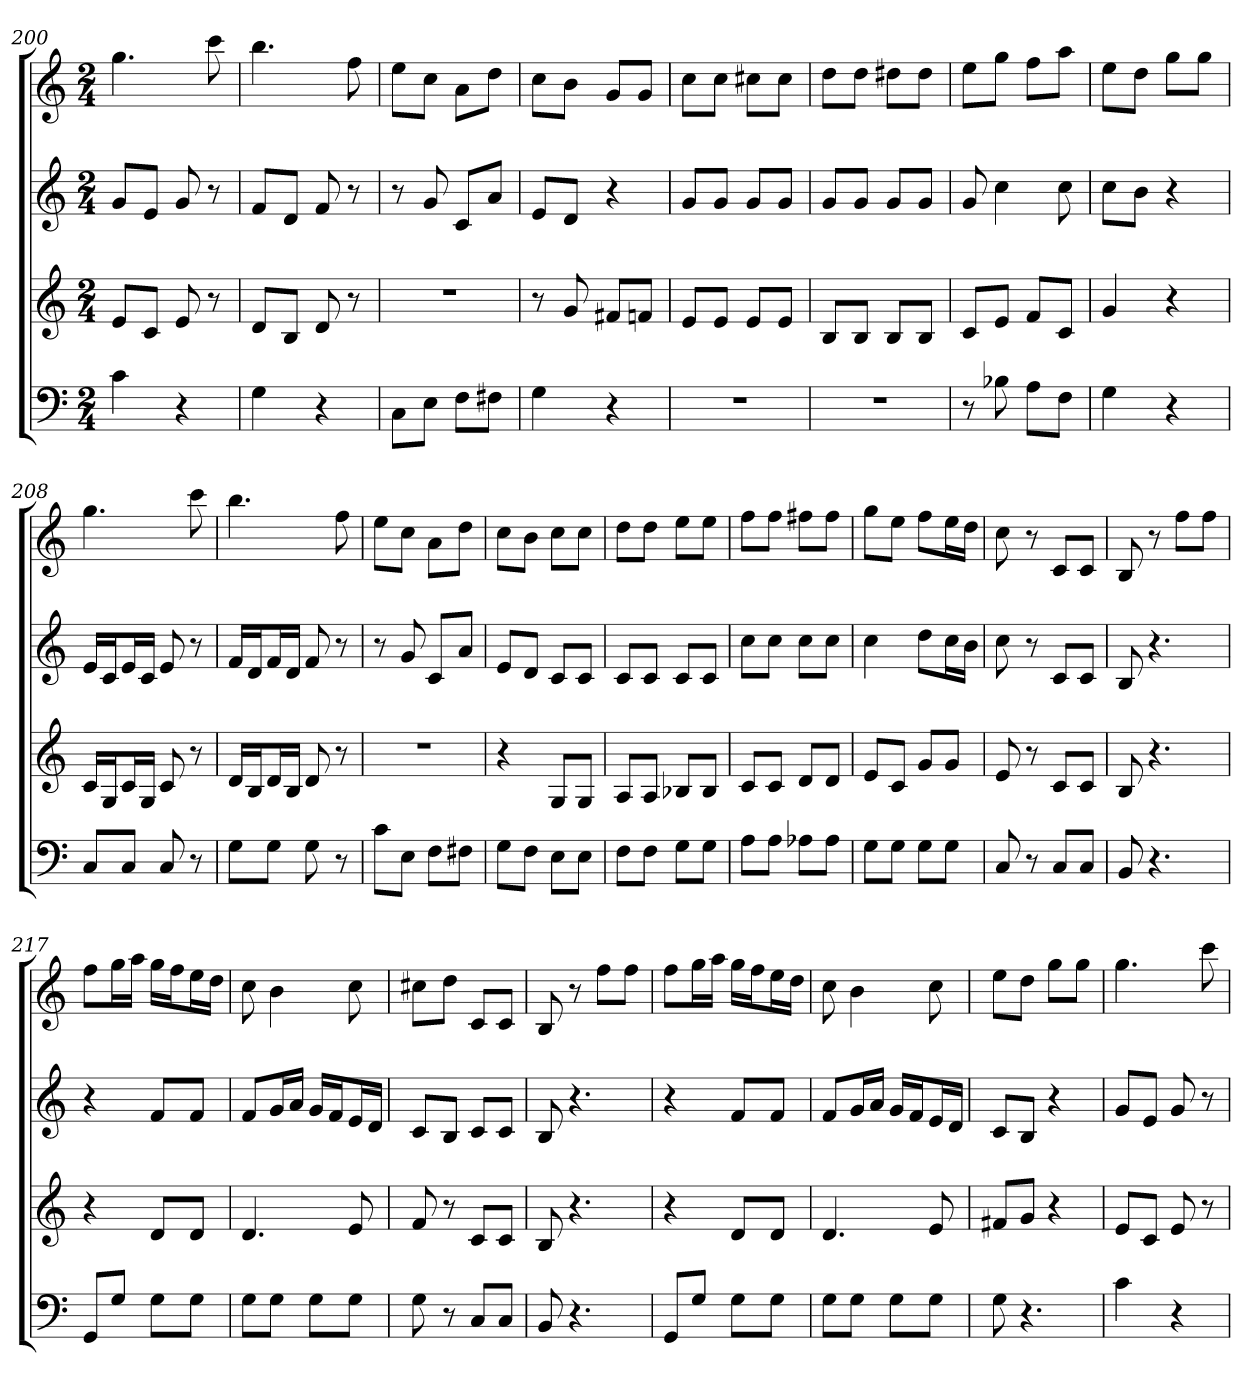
**kern	**kern	**kern	**kern
*part4	*part3	*part2	*part1
*staff4	*staff3	*staff2	*staff1
*k[]	*k[]	*k[]	*k[]
*C:	*C:	*C:	*C:
*M2/4	*M2/4	*M2/4	*M2/4
=200	=200	=200	=200
4c	8eL	8gL	4.gg
.	8cJ	8eJ	.
4r	8e	8g	.
.	8r	8r	8ccc
=201	=201	=201	=201
4G	8dL	8fL	4.bb
.	8BJ	8dJ	.
4r	8d	8f	.
.	8r	8r	8ff
=202	=202	=202	=202
8CL	2r	8r	8eeL
8EJ	.	8g	8ccJ
8FL	.	8cL	8aL
8F#XJ	.	8aJ	8ddJ
=203	=203	=203	=203
4G	8r	8eL	8ccL
.	8g	8dJ	8bJ
4r	8f#XL	4r	8gL
.	8fnJ	.	8gJ
=204	=204	=204	=204
2r	8eL	8gL	8ccL
.	8eJ	8gJ	8ccJ
.	8eL	8gL	8cc#XL
.	8eJ	8gJ	8cc#J
=205	=205	=205	=205
2r	8BL	8gL	8ddL
.	8BJ	8gJ	8ddJ
.	8BL	8gL	8dd#XL
.	8BJ	8gJ	8dd#J
=206	=206	=206	=206
8r	8cL	8g	8eeL
8B-X	8eJ	4cc	8ggJ
8AL	8fL	.	8ffL
8FJ	8cJ	8cc	8aaJ
=207	=207	=207	=207
4G	4g	8ccL	8eeL
.	.	8bJ	8ddJ
4r	4r	4r	8ggL
.	.	.	8ggJ
=208	=208	=208	=208
8CL	16cLL	16eLL	4.gg
.	16GJ	16cJ	.
8CJ	16cL	16eL	.
.	16GJJ	16cJJ	.
8C	8c	8e	.
8r	8r	8r	8ccc
=209	=209	=209	=209
8GL	16dLL	16fLL	4.bb
.	16BJ	16dJ	.
8GJ	16dL	16fL	.
.	16BJJ	16dJJ	.
8G	8d	8f	.
8r	8r	8r	8ff
=210	=210	=210	=210
8cL	2r	8r	8eeL
8EJ	.	8g	8ccJ
8FL	.	8cL	8aL
8F#XJ	.	8aJ	8ddJ
=211	=211	=211	=211
8GL	4r	8eL	8ccL
8FJ	.	8dJ	8bJ
8EL	8GL	8cL	8ccL
8EJ	8GJ	8cJ	8ccJ
=212	=212	=212	=212
8FL	8AL	8cL	8ddL
8FJ	8AJ	8cJ	8ddJ
8GL	8B-XL	8cL	8eeL
8GJ	8B-J	8cJ	8eeJ
=213	=213	=213	=213
8AL	8cL	8ccL	8ffL
8AJ	8cJ	8ccJ	8ffJ
8A-XL	8dL	8ccL	8ff#XL
8A-J	8dJ	8ccJ	8ff#J
=214	=214	=214	=214
8GL	8eL	4cc	8ggL
8GJ	8cJ	.	8eeJ
8GL	8gL	8ddL	8ffL
8GJ	8gJ	16ccL	16eeL
.	.	16bJJ	16ddJJ
=215	=215	=215	=215
8C	8e	8cc	8cc
8r	8r	8r	8r
8CL	8cL	8cL	8cL
8CJ	8cJ	8cJ	8cJ
=216	=216	=216	=216
8BB	8B	8B	8B
4.r	4.r	4.r	8r
.	.	.	8ffL
.	.	.	8ffJ
=217	=217	=217	=217
8GGL	4r	4r	8ffL
8GJ	.	.	16ggL
.	.	.	16aaJJ
8GL	8dL	8fL	16ggLL
.	.	.	16ffJ
8GJ	8dJ	8fJ	16eeL
.	.	.	16ddJJ
=218	=218	=218	=218
8GL	4.d	8fL	8cc
8GJ	.	16gL	4b
.	.	16aJJ	.
8GL	.	16gLL	.
.	.	16fJ	.
8GJ	8e	16eL	8cc
.	.	16dJJ	.
=219	=219	=219	=219
8G	8f	8cL	8cc#XL
8r	8r	8BJ	8ddJ
8CL	8cL	8cL	8cL
8CJ	8cJ	8cJ	8cJ
=220	=220	=220	=220
8BB	8B	8B	8B
4.r	4.r	4.r	8r
.	.	.	8ffL
.	.	.	8ffJ
=221	=221	=221	=221
8GGL	4r	4r	8ffL
8GJ	.	.	16ggL
.	.	.	16aaJJ
8GL	8dL	8fL	16ggLL
.	.	.	16ffJ
8GJ	8dJ	8fJ	16eeL
.	.	.	16ddJJ
=222	=222	=222	=222
8GL	4.d	8fL	8cc
8GJ	.	16gL	4b
.	.	16aJJ	.
8GL	.	16gLL	.
.	.	16fJ	.
8GJ	8e	16eL	8cc
.	.	16dJJ	.
=223	=223	=223	=223
8G	8f#XL	8cL	8eeL
4.r	8gJ	8BJ	8ddJ
.	4r	4r	8ggL
.	.	.	8ggJ
=224	=224	=224	=224
4c	8eL	8gL	4.gg
.	8cJ	8eJ	.
4r	8e	8g	.
.	8r	8r	8ccc
=	=	=	=
*-	*-	*-	*-
